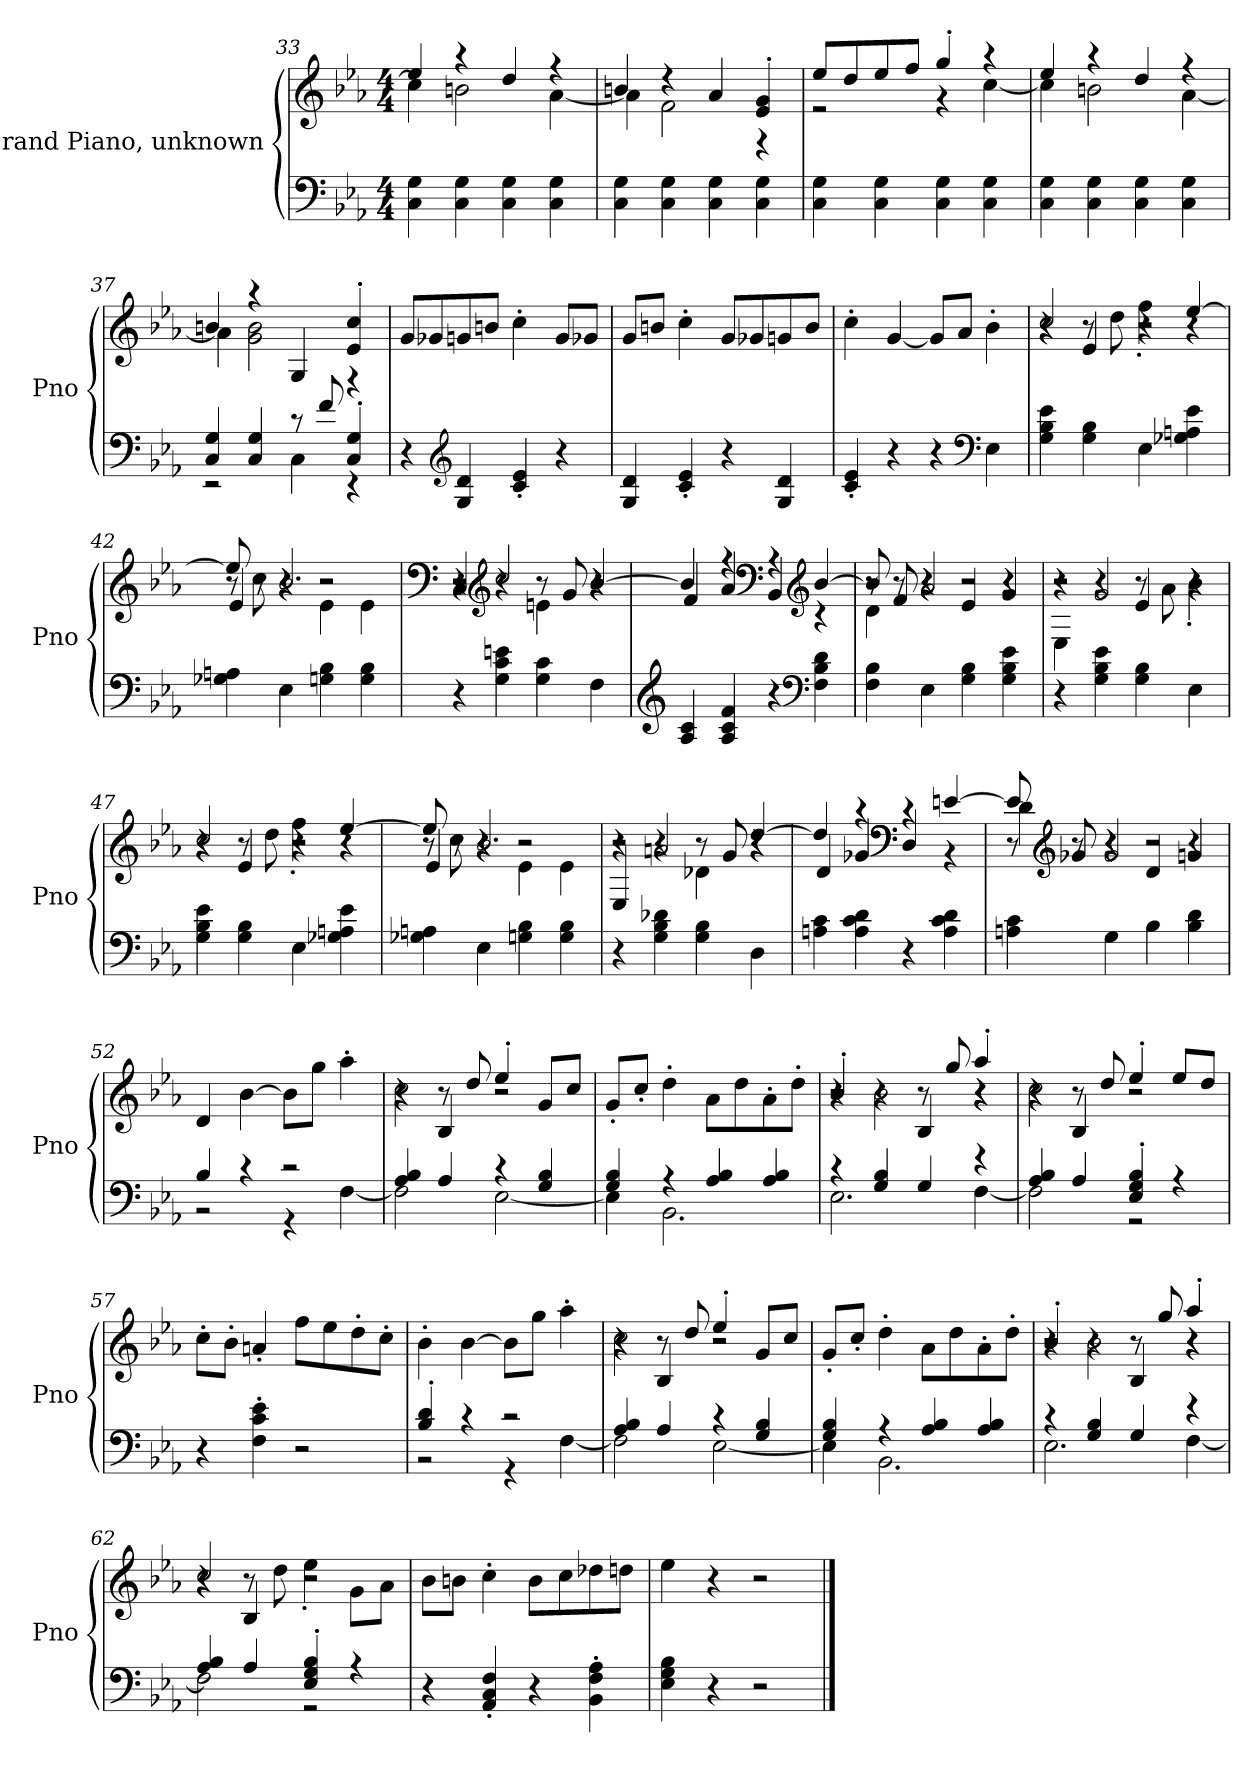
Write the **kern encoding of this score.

**kern	**kern
*part1	*part1
*staff2	*staff1
*I"Grand Piano, unknown	*
*I'Pno	*
!!LO:PB:g=z
*clefF4	*clefG2
*k[b-e-a-]	*k[b-e-a-]
*M4/4	*M4/4
=33	=33
*	*^
4C\ 4G\	4ee-/	4cc\]
4C\ 4G\	4r	2bn\
4C\ 4G\	4dd/	.
4C\ 4G\	4r	[4a-\
=34	=34	=34
4C\ 4G\	4bn/	4a-\]
4C\ 4G\	4r	2f\
4C\ 4G\	4a-/	.
4C\ 4G\	4e-/' 4g/'	4r
=35	=35	=35
4C\ 4G\	8ee-/L	2r
.	8dd/	.
4C\ 4G\	8ee-/	.
.	8ff/J	.
4C\ 4G\	4gg'/	4r
4C\ 4G\	4r	[4cc\
=36	=36	=36
4C\ 4G\	4ee-/	4cc\]
4C\ 4G\	4r	2bn\
4C\ 4G\	4dd/	.
4C\ 4G\	4r	[4a-\
=37	=37	=37
*^	*	*
4C/ 4G/	2r	4bn/	4a-\]
4C/ 4G/	.	4r	2g\ 2b\
8r	4C\	4G/	.
8f/	.	.	.
4C/' 4G/'	4r	4e-/' 4cc/'	4r
*v	*v	*	*
*	*v	*v
=38	=38
4r	8g/L
.	8g-X/
*clefG2	*
4G/ 4d/	8gn/
.	8bn/J
4c/' 4e-/'	4cc'\
4r	8g/L
.	8g-X/J
!!LO:LB:g=z
=39	=39
4G/ 4d/	8g/L
.	8bn/J
4c/' 4e-/'	4cc'\
4r	8g/L
.	8g-X/
4G/ 4d/	8gn/
.	8b/J
=40	=40
4c/' 4e-/'	4cc'\
4r	[4g/
4r	8g/L]
.	8a-/J
*clefF4	*
4E-\	4b-'\
=41	=41
*	*^
*	*	*^
4G\ 4B-\ 4e-\	2cc/	4r	4r
4G\ 4B-\	.	8r	4e-/
.	.	8dd\	.
4E-\	4r	4ff'\	2r
4G-X\ 4An\ 4e-\	[4ee-/	4r	.
=42	=42	=42	=42
4G-X\ 4An\	8ee-/]	8r	4e-/
.	8r	8cc\	.
4E-\	2.b-/	4r	4r
4Gn\ 4B-\	.	4e-\	2r
4G\ 4B-\	.	4e-\	.
=43	=43	=43	=43
*	*clefF4	*	*
4r	4r	2r	4C/
*	*clefG2	*	*
4G\ 4c\ 4en\	2cc/	.	4r
4G\ 4c\	.	4en\	8r
.	.	.	8g/
4F\	[4b-/	4r	4r
*	*v	*v	*v
!!LO:LB:g=z
=44	=44
*clefG2	*
*	*^
4A-/ 4c/	4b-/]	4f/
4A-/ 4c/ 4f/	4r	4a-/
*	*clefF4	*
4r	4r	4BB-/
*clefF4	*clefG2	*
4F\ 4B-\ 4d\	[4b-/	4r
=45	=45	=45
*	*	*^
4F\ 4B-\	8b-/]	4d\	8r
.	8r	.	8f/
4E-\	2a-/	4r	4r
4G\ 4B-\	.	2r	4e-/
4G\ 4B-\ 4e-\	4r	.	4g/
=46	=46	=46	=46
4r	4r	4E-\	2r
4G\ 4B-\ 4e-\	2g/	4r	.
4G\ 4B-\	.	8r	4e-/
.	.	8a-\	.
4E-\	4r	4b-'\	4r
=47	=47	=47	=47
4G\ 4B-\ 4e-\	2cc/	4r	4r
4G\ 4B-\	.	8r	4e-/
.	.	8dd\	.
4E-\	4r	4ff'\	2r
4G-X\ 4An\ 4e-\	[4ee-/	4r	.
=48	=48	=48	=48
4G-X\ 4An\	8ee-/]	8r	4e-/
.	8r	8cc\	.
4E-\	2.b-/	4r	4r
4Gn\ 4B-\	.	4e-\	2r
4G\ 4B-\	.	4e-\	.
!!LO:LB:g=z	!!	!!
=49	=49	=49	=49
4r	4r	2r	4E-/
4G\ 4B-\ 4d-X\	2an/	.	4r
4G\ 4B-\	.	4d-X\	8r
.	.	.	8g/
4D\	[4dd/	4r	4r
*	*	*v	*v
=50	=50	=50
4An\ 4c\	4dd/]	4d/
4A\ 4c\ 4d\	4r	4g-X/
*	*clefF4	*
4r	4r	4D/
4A\ 4c\ 4d\	[4en/	4r
=51	=51	=51
*	*	*^
4An\ 4c\	8e/]	4d\	8r
*	*clefG2	*	*
.	8r	.	8g-X/
4G\	2g-/	4r	4r
4B-\	.	2r	4d/
4B-\ 4d\	4r	.	4gn/
*	*v	*v	*v
=52	=52
*^	*
4B-/	2r	4d/
4r	.	[4b-\
2r	4r	8b-\L]
.	.	8gg\J
.	[4F\	4aa-'\
=53	=53	=53
*	*	*^
*	*	*	*^
4A-/ 4B-/	2F\]	4r	2cc\	4r
4A-/	.	8r	.	4B-/
.	.	8dd/	.	.
4r	[2E-\	4ee-'/	2r	2r
4G/ 4B-/	.	8g/L	.	.
.	.	8cc/J	.	.
*	*	*v	*v	*v
!!LO:LB:g=z
=54	=54	=54
4G/ 4B-/	4E-\]	8g'/L
.	.	8cc'/J
4r	2.BB-\	4dd'\
4A-/ 4B-/	.	8a-\L
.	.	8dd\
4A-/ 4B-/	.	8a-'\
.	.	8dd'\J
=55	=55	=55
*	*	*^
*	*	*	*^
4r	2.E-\	4b-'/	4r	2r
4G/ 4B-/	.	4r	2b-\	.
4G/	.	8r	.	4B-/
.	.	8gg/	.	.
4r	[4F\	4aa-'/	4r	4r
=56	=56	=56	=56	=56
4A-/ 4B-/	2F\]	4r	2cc\	4r
4A-/	.	8r	.	4B-/
.	.	8dd/	.	.
4E-/' 4G/' 4B-/'	2r	4ee-'/	2r	2r
4r	.	8ee-/L	.	.
.	.	8dd/J	.	.
*v	*v	*	*	*
*	*v	*v	*v
=57	=57
4r	8cc'\L
.	8b-'\J
4F\' 4c\' 4e-\'	4an'/
2r	8ff\L
.	8ee-\
.	8dd'\
.	8cc'\J
=58	=58
*^	*
4B-/' 4d/'	2r	4b-'\
4r	.	[4b-\
2r	4r	8b-\L]
.	.	8gg\J
.	[4F\	4aa-'\
=59	=59	=59
*	*	*^
*	*	*	*^
4A-/ 4B-/	2F\]	4r	2cc\	4r
4A-/	.	8r	.	4B-/
.	.	8dd/	.	.
4r	[2E-\	4ee-'/	2r	2r
4G/ 4B-/	.	8g/L	.	.
.	.	8cc/J	.	.
*	*	*v	*v	*v
!!LO:LB:g=z
=60	=60	=60
4G/ 4B-/	4E-\]	8g'/L
.	.	8cc'/J
4r	2.BB-\	4dd'\
4A-/ 4B-/	.	8a-\L
.	.	8dd\
4A-/ 4B-/	.	8a-'\
.	.	8dd'\J
=61	=61	=61
*	*	*^
*	*	*	*^
4r	2.E-\	4b-'/	4r	2r
4G/ 4B-/	.	4r	2b-\	.
4G/	.	8r	.	4B-/
.	.	8gg/	.	.
4r	[4F\	4aa-'/	4r	4r
=62	=62	=62	=62	=62
4A-/ 4B-/	2F\]	2cc/	4r	4r
4A-/	.	.	8r	4B-/
.	.	.	8dd\	.
4E-/' 4G/' 4B-/'	2r	2r	4ee-'\	2r
4r	.	.	8g\L	.
.	.	.	8a-\J	.
*v	*v	*	*	*
*	*v	*v	*v
=63	=63
4r	8b-\L
.	8bn\J
4AA-/' 4C/' 4F/'	4cc'\
4r	8b\L
.	8cc\
4BB-\' 4F\' 4A-\'	8dd-X\
.	8ddn\J
=64	=64
4E-\ 4G\ 4B-\	4ee-\
4r	4r
2r	2r
==	==
*-	*-
